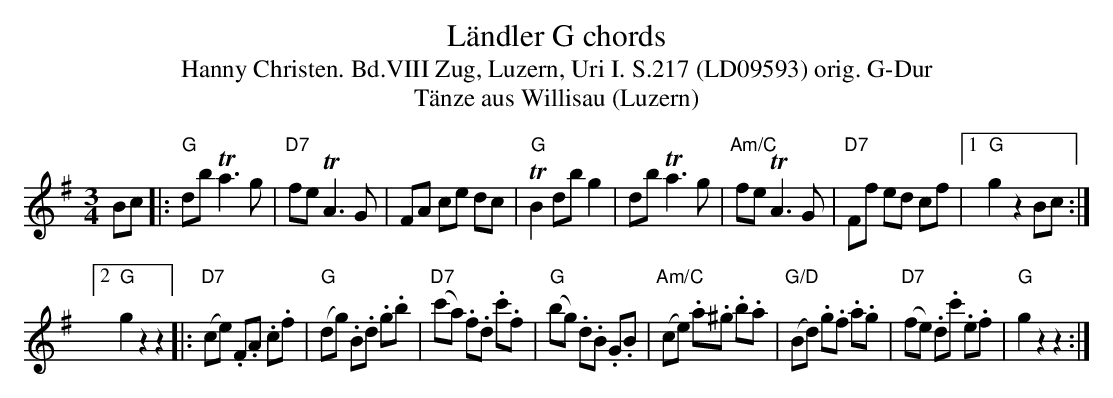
X:1
T: Ländler G chords
T:Hanny Christen. Bd.VIII Zug, Luzern, Uri I. S.217 (LD09593) orig. G-Dur
T: T\"anze aus Willisau (Luzern)
M:3/4
L:1/8
K:G %%MIDI gchordon
Bc |: "G"db Ta3g | "D7"fe TA3G | FA ce dc | "G"TB2 db g2 |\
         db Ta3g | "Am/C"fe TA3G | "D7"Ff ed cf |1 "G"g2z2Bc :|2
"G"g2z2z2 |: ("D7"ce) .F.A .c.f | "G"(dg) .B.d .g.b | "D7"(c'a) .f.d .c'.f | "G"(bg) .d.B .G.B |\
           "Am/C"(ce) .a.^g .b.a | "G/D"(Bd) .g.f .a.g | "D7"(fe) .d.c' .e.f | "G"g2z2z2 :|
